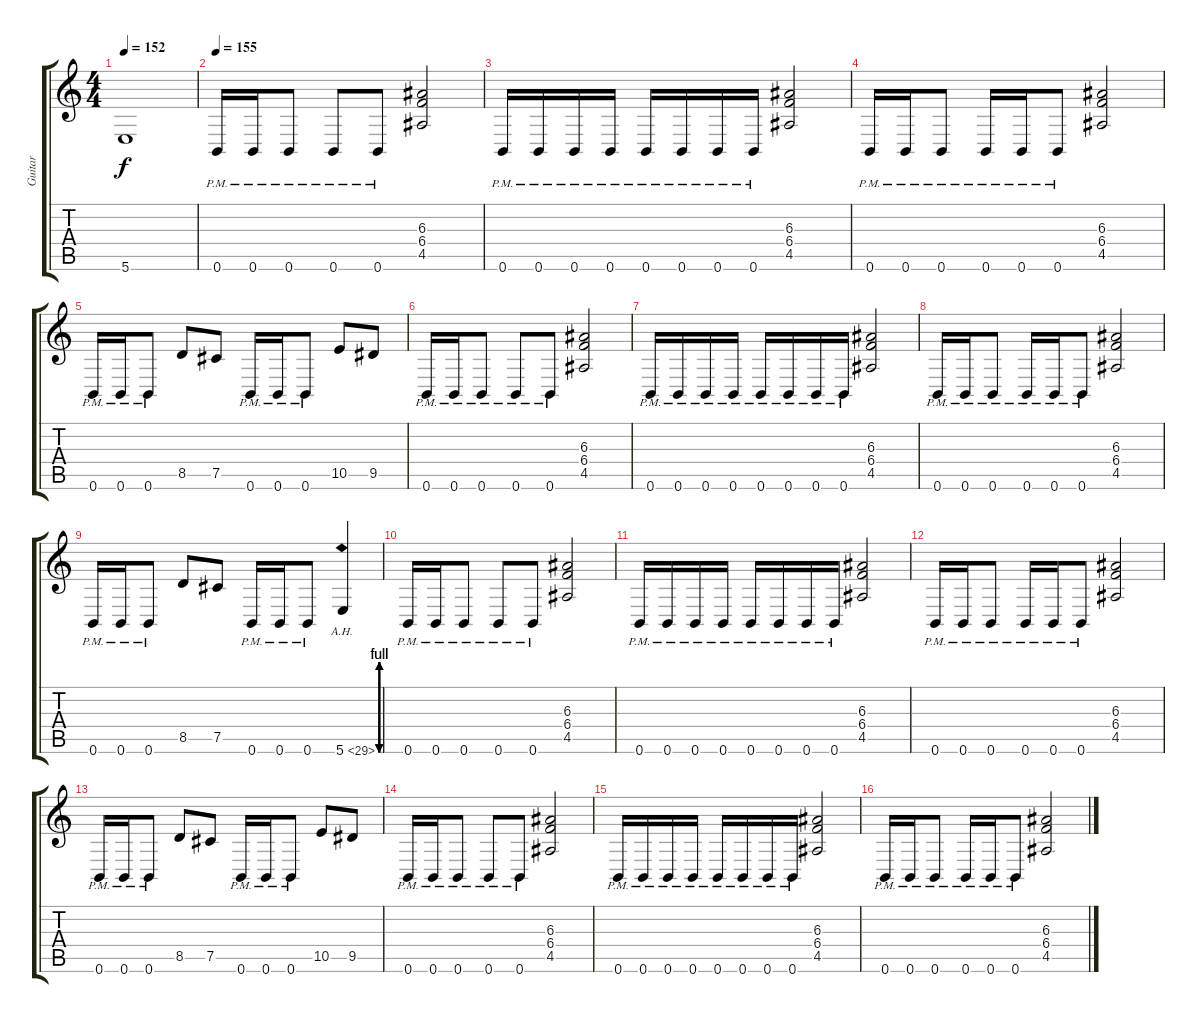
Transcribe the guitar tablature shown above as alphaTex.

\track ("Guitar" "Guitar") {instrument distortionguitar}
\staff {score tabs}
\tuning (Db4 Ab3 E3 B2 Gb2 B1) {hide}
\ts (4 4)
\tempo 152
\clef g2
\ks c
5.6{t}.1{dy f} |
\tempo 155
0.6{pm}.16 0.6{pm}.16 0.6{pm}.8 0.6{pm}.8 0.6{pm}.8 (6.3 6.4 4.5).2 |
0.6{pm}.16 0.6{pm}.16 0.6{pm}.16 0.6{pm}.16 0.6{pm}.16 0.6{pm}.16 0.6{pm}.16 0.6{pm}.16 (6.3 6.4 4.5).2 |
0.6{pm}.16 0.6{pm}.16 0.6{pm}.8 0.6{pm}.16 0.6{pm}.16 0.6{pm}.8 (6.3 6.4 4.5).2 |
0.6{pm}.16 0.6{pm}.16 0.6{pm}.8 8.5.8 7.5.8 0.6{pm}.16 0.6{pm}.16 0.6{pm}.8 10.5.8 9.5.8 |
0.6{pm}.16 0.6{pm}.16 0.6{pm}.8 0.6{pm}.8 0.6{pm}.8 (6.3 6.4 4.5).2 |
0.6{pm}.16 0.6{pm}.16 0.6{pm}.16 0.6{pm}.16 0.6{pm}.16 0.6{pm}.16 0.6{pm}.16 0.6{pm}.16 (6.3 6.4 4.5).2 |
0.6{pm}.16 0.6{pm}.16 0.6{pm}.8 0.6{pm}.16 0.6{pm}.16 0.6{pm}.8 (6.3 6.4 4.5).2 |
0.6{pm}.16 0.6{pm}.16 0.6{pm}.8 8.5.8 7.5.8 0.6{pm}.16 0.6{pm}.16 0.6{pm}.8 5.6{be (custom 0 0 15 4 30 0 45 4 60 0) ah 24}.4 |
0.6{pm}.16 0.6{pm}.16 0.6{pm}.8 0.6{pm}.8 0.6{pm}.8 (6.3 6.4 4.5).2 |
0.6{pm}.16 0.6{pm}.16 0.6{pm}.16 0.6{pm}.16 0.6{pm}.16 0.6{pm}.16 0.6{pm}.16 0.6{pm}.16 (6.3 6.4 4.5).2 |
0.6{pm}.16 0.6{pm}.16 0.6{pm}.8 0.6{pm}.16 0.6{pm}.16 0.6{pm}.8 (6.3 6.4 4.5).2 |
0.6{pm}.16 0.6{pm}.16 0.6{pm}.8 8.5.8 7.5.8 0.6{pm}.16 0.6{pm}.16 0.6{pm}.8 10.5.8 9.5.8 |
0.6{pm}.16 0.6{pm}.16 0.6{pm}.8 0.6{pm}.8 0.6{pm}.8 (6.3 6.4 4.5).2 |
0.6{pm}.16 0.6{pm}.16 0.6{pm}.16 0.6{pm}.16 0.6{pm}.16 0.6{pm}.16 0.6{pm}.16 0.6{pm}.16 (6.3 6.4 4.5).2 |
0.6{pm}.16 0.6{pm}.16 0.6{pm}.8 0.6{pm}.16 0.6{pm}.16 0.6{pm}.8 (6.3 6.4 4.5).2
